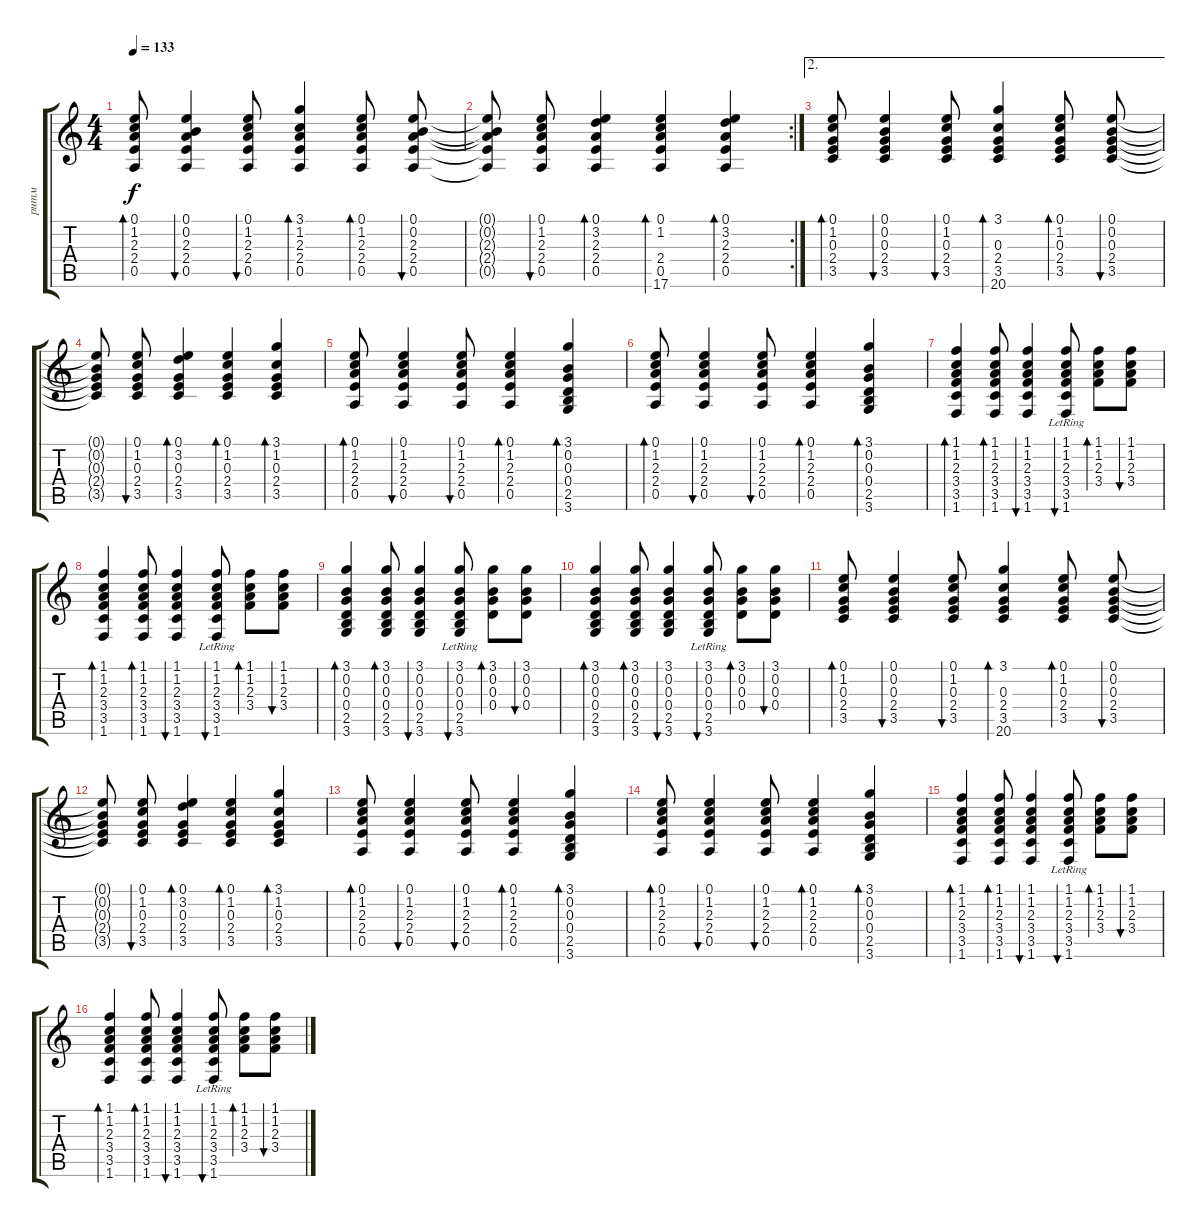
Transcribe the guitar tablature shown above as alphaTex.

\track ("ритм" "ритм") {instrument acousticguitarsteel}
\staff {score tabs}
\tuning (E4 B3 G3 D3 A2 E2) {hide}
\ts (4 4)
\tempo 133
\clef g2
\ks c
(0.1 1.2 2.3 2.4 0.5).8{bd 60 dy f} (0.1 0.2 2.3 2.4 0.5).4{bu 60} (0.1 1.2 2.3 2.4 0.5).8{bu 60} (3.1 1.2 2.3 2.4 0.5).4{bd 60} (0.1 1.2 2.3 2.4 0.5).8{bd 60 beam split} (0.1 0.2 2.3 2.4 0.5).8{bu 60} |
\rc 2
(0.1{t} 0.2{t} 2.3{t} 2.4{t} 0.5{t}).8{beam split} (0.1 1.2 2.3 2.4 0.5).8{bu 60} (0.1 3.2 2.3 2.4 0.5).4{bd 60} (0.1 1.2 2.4 0.5 17.6).4{bd 60} (0.1 3.2 2.3 2.4 0.5).4{bd 60} |
\ae 2
(0.1 1.2 0.3 2.4 3.5).8{bd 60} (0.1 0.2 0.3 2.4 3.5).4{bu 60} (0.1 1.2 0.3 2.4 3.5).8{bu 60} (3.1 0.3 2.4 3.5 20.6).4{bd 60} (0.1 1.2 0.3 2.4 3.5).8{bd 60 beam split} (0.1 0.2 0.3 2.4 3.5).8{bu 60} |
(0.1{t} 0.2{t} 0.3{t} 2.4{t} 3.5{t}).8{beam split} (0.1 1.2 0.3 2.4 3.5).8{bu 60} (0.1 3.2 0.3 2.4 3.5).4{bd 60} (0.1 1.2 0.3 2.4 3.5).4{bd 60} (3.1 1.2 0.3 2.4 3.5).4{bd 60} |
(0.1 1.2 2.3 2.4 0.5).8{bd 60} (0.1 1.2 2.3 2.4 0.5).4{bu 60} (0.1 1.2 2.3 2.4 0.5).8{bu 60} (0.1 1.2 2.3 2.4 0.5).4{bd 60} (3.1 0.2 0.3 0.4 2.5 3.6).4{bd 60} |
(0.1 1.2 2.3 2.4 0.5).8{bd 60} (0.1 1.2 2.3 2.4 0.5).4{bu 60} (0.1 1.2 2.3 2.4 0.5).8{bu 60} (0.1 1.2 2.3 2.4 0.5).4{bd 60} (3.1 0.2 0.3 0.4 2.5 3.6).4{bd 60} |
(1.1 1.2 2.3 3.4 3.5 1.6).4{bd 60} (1.1 1.2 2.3 3.4 3.5 1.6).8{bd 60} (1.1 1.2 2.3 3.4 3.5 1.6).4{bu 60} (1.1 1.2 2.3 3.4 3.5{lr} 1.6{lr}).8{bu 60} (1.1 1.2 2.3 3.4).8{bd 60} (1.1 1.2 2.3 3.4).8{bu 60} |
(1.1 1.2 2.3 3.4 3.5 1.6).4{bd 60} (1.1 1.2 2.3 3.4 3.5 1.6).8{bd 60} (1.1 1.2 2.3 3.4 3.5 1.6).4{bu 60} (1.1 1.2 2.3 3.4 3.5{lr} 1.6{lr}).8{bu 60} (1.1 1.2 2.3 3.4).8{bd 60} (1.1 1.2 2.3 3.4).8{bu 60} |
(3.1 0.2 0.3 0.4 2.5 3.6).4{bd 60} (3.1 0.2 0.3 0.4 2.5 3.6).8{bd 60} (3.1 0.2 0.3 0.4 2.5 3.6).4{bu 60} (3.1 0.2 0.3 0.4 2.5{lr} 3.6{lr}).8{bu 60} (3.1 0.2 0.3 0.4).8{bd 60} (3.1 0.2 0.3 0.4).8{bu 60} |
(3.1 0.2 0.3 0.4 2.5 3.6).4{bd 60} (3.1 0.2 0.3 0.4 2.5 3.6).8{bd 60} (3.1 0.2 0.3 0.4 2.5 3.6).4{bu 60} (3.1 0.2 0.3 0.4 2.5{lr} 3.6{lr}).8{bu 60} (3.1 0.2 0.3 0.4).8{bd 60} (3.1 0.2 0.3 0.4).8{bu 60} |
(0.1 1.2 0.3 2.4 3.5).8{bd 60} (0.1 0.2 0.3 2.4 3.5).4{bu 60} (0.1 1.2 0.3 2.4 3.5).8{bu 60} (3.1 0.3 2.4 3.5 20.6).4{bd 60} (0.1 1.2 0.3 2.4 3.5).8{bd 60 beam split} (0.1 0.2 0.3 2.4 3.5).8{bu 60} |
(0.1{t} 0.2{t} 0.3{t} 2.4{t} 3.5{t}).8{beam split} (0.1 1.2 0.3 2.4 3.5).8{bu 60} (0.1 3.2 0.3 2.4 3.5).4{bd 60} (0.1 1.2 0.3 2.4 3.5).4{bd 60} (3.1 1.2 0.3 2.4 3.5).4{bd 60} |
(0.1 1.2 2.3 2.4 0.5).8{bd 60} (0.1 1.2 2.3 2.4 0.5).4{bu 60} (0.1 1.2 2.3 2.4 0.5).8{bu 60} (0.1 1.2 2.3 2.4 0.5).4{bd 60} (3.1 0.2 0.3 0.4 2.5 3.6).4{bd 60} |
(0.1 1.2 2.3 2.4 0.5).8{bd 60} (0.1 1.2 2.3 2.4 0.5).4{bu 60} (0.1 1.2 2.3 2.4 0.5).8{bu 60} (0.1 1.2 2.3 2.4 0.5).4{bd 60} (3.1 0.2 0.3 0.4 2.5 3.6).4{bd 60} |
(1.1 1.2 2.3 3.4 3.5 1.6).4{bd 60} (1.1 1.2 2.3 3.4 3.5 1.6).8{bd 60} (1.1 1.2 2.3 3.4 3.5 1.6).4{bu 60} (1.1 1.2 2.3 3.4 3.5{lr} 1.6{lr}).8{bu 60} (1.1 1.2 2.3 3.4).8{bd 60} (1.1 1.2 2.3 3.4).8{bu 60} |
(1.1 1.2 2.3 3.4 3.5 1.6).4{bd 60} (1.1 1.2 2.3 3.4 3.5 1.6).8{bd 60} (1.1 1.2 2.3 3.4 3.5 1.6).4{bu 60} (1.1 1.2 2.3 3.4 3.5{lr} 1.6{lr}).8{bu 60} (1.1 1.2 2.3 3.4).8{bd 60} (1.1 1.2 2.3 3.4).8{bu 60}
